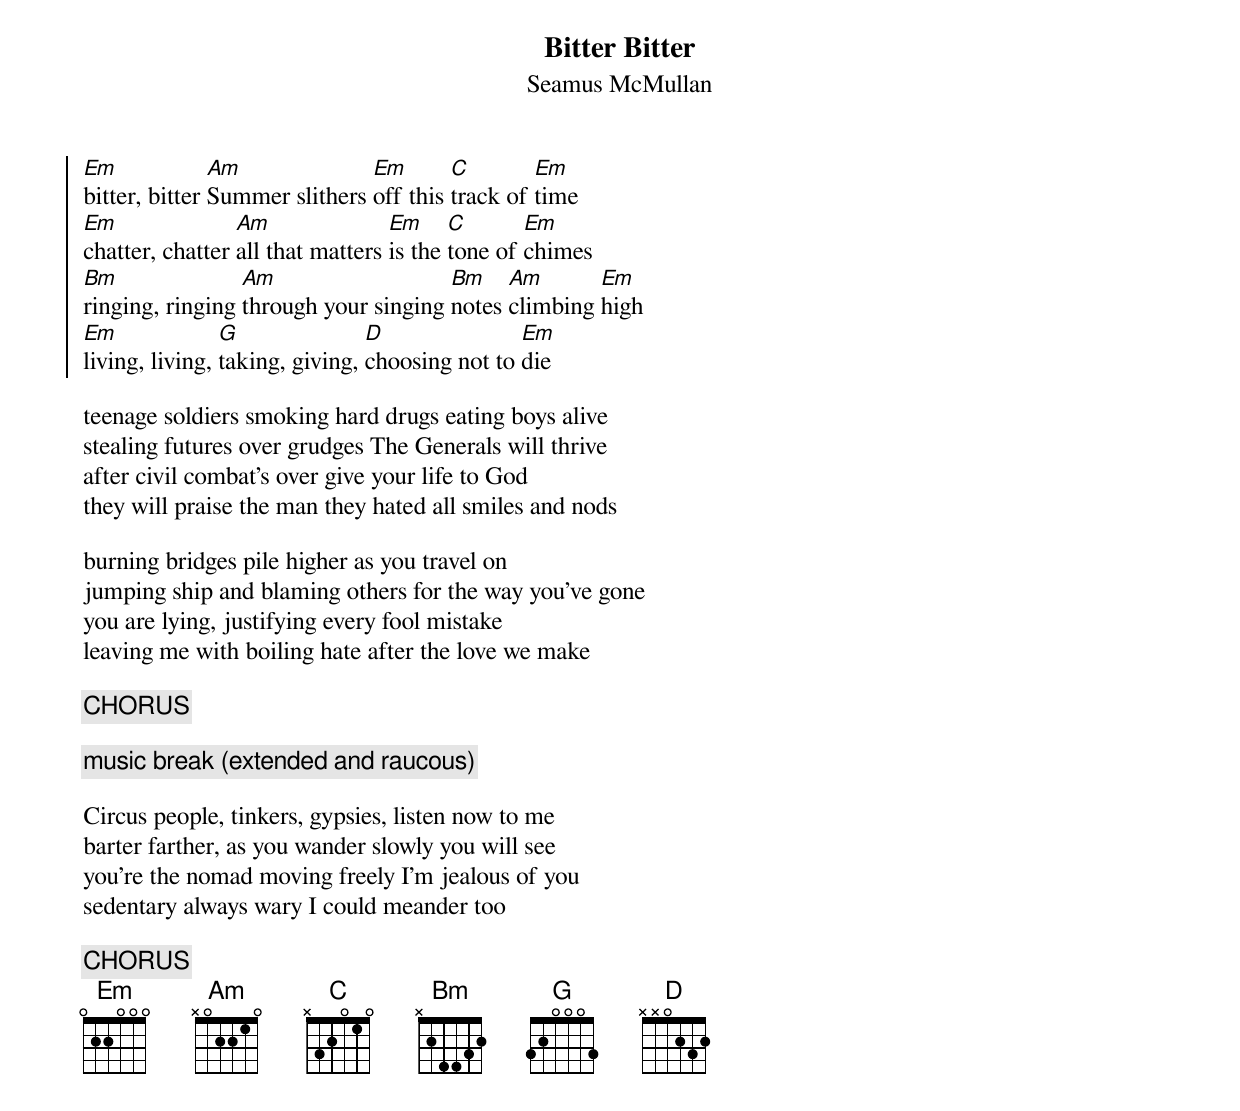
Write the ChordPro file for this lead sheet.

{t: Bitter Bitter}
{st: Seamus McMullan}

{soc}
[Em]bitter, bitter [Am]Summer slithers [Em]off this [C]track of [Em]time
[Em]chatter, chatter [Am]all that matters [Em]is the [C]tone of [Em]chimes
[Bm]ringing, ringing [Am]through your singing [Bm]notes [Am]climbing [Em]high
[Em]living, living, [G]taking, giving, [D]choosing not to [Em]die
{eoc}

teenage soldiers smoking hard drugs eating boys alive
stealing futures over grudges The Generals will thrive
after civil combat's over give your life to God
they will praise the man they hated all smiles and nods

burning bridges pile higher as you travel on
jumping ship and blaming others for the way you've gone
you are lying, justifying every fool mistake
leaving me with boiling hate after the love we make

{c: CHORUS}

{c: music break (extended and raucous)}

Circus people, tinkers, gypsies, listen now to me
barter farther, as you wander slowly you will see
you're the nomad moving freely I'm jealous of you
sedentary always wary I could meander too

{c: CHORUS}
